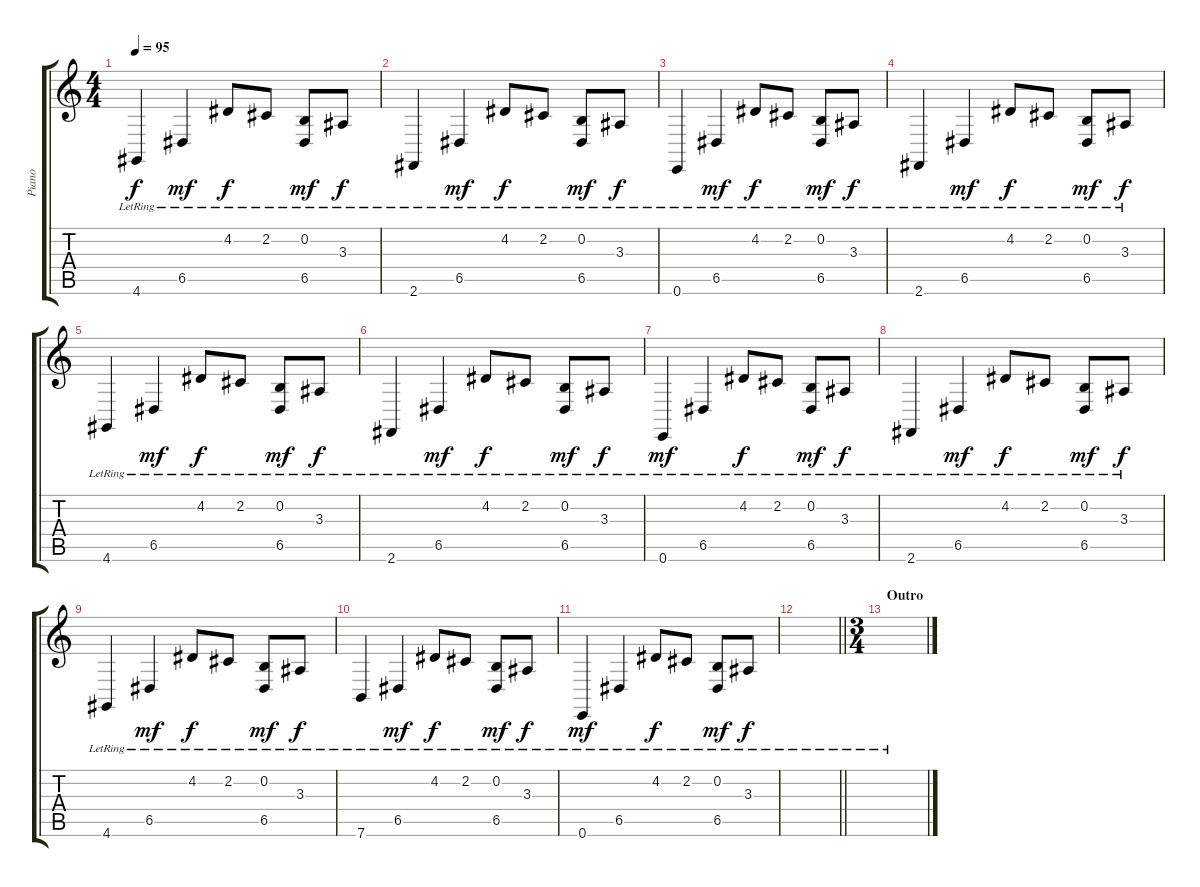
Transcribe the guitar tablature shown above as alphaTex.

\track ("Piano" "Piano") {instrument acousticgrandpiano}
\staff {score tabs}
\tuning (E4 B3 G3 D3 A2 E2) {hide}
\ts (4 4)
\tempo 95
\clef g2
\ks c
4.6{lr}.4{dy f} 6.5{lr}.4{dy mf} 4.2{lr}.8{dy f} 2.2{lr}.8 (0.2{lr} 6.5{lr}).8{dy mf} 3.3{lr}.8{dy f} |
2.6{lr}.4 6.5{lr}.4{dy mf} 4.2{lr}.8{dy f} 2.2{lr}.8 (0.2{lr} 6.5{lr}).8{dy mf} 3.3{lr}.8{dy f} |
0.6{lr}.4 6.5{lr}.4{dy mf} 4.2{lr}.8{dy f} 2.2{lr}.8 (0.2{lr} 6.5{lr}).8{dy mf} 3.3{lr}.8{dy f} |
2.6{lr}.4 6.5{lr}.4{dy mf} 4.2{lr}.8{dy f} 2.2{lr}.8 (0.2{lr} 6.5{lr}).8{dy mf} 3.3{lr}.8{dy f} |
4.6{lr}.4 6.5{lr}.4{dy mf} 4.2{lr}.8{dy f} 2.2{lr}.8 (0.2{lr} 6.5{lr}).8{dy mf} 3.3{lr}.8{dy f} |
2.6{lr}.4 6.5{lr}.4{dy mf} 4.2{lr}.8{dy f} 2.2{lr}.8 (0.2{lr} 6.5{lr}).8{dy mf} 3.3{lr}.8{dy f} |
0.6{lr}.4{dy mf} 6.5{lr}.4 4.2{lr}.8{dy f} 2.2{lr}.8 (0.2{lr} 6.5{lr}).8{dy mf} 3.3{lr}.8{dy f} |
2.6{lr}.4 6.5{lr}.4{dy mf} 4.2{lr}.8{dy f} 2.2{lr}.8 (0.2{lr} 6.5{lr}).8{dy mf} 3.3{lr}.8{dy f} |
4.6{lr}.4 6.5{lr}.4{dy mf} 4.2{lr}.8{dy f} 2.2{lr}.8 (0.2{lr} 6.5{lr}).8{dy mf} 3.3{lr}.8{dy f} |
7.6{lr}.4 6.5{lr}.4{dy mf} 4.2{lr}.8{dy f} 2.2{lr}.8 (0.2{lr} 6.5{lr}).8{dy mf} 3.3{lr}.8{dy f} |
0.6{lr}.4{dy mf} 6.5{lr}.4 4.2{lr}.8{dy f} 2.2{lr}.8 (0.2{lr} 6.5{lr}).8{dy mf} 3.3{lr}.8{dy f} |
\barLineRight lightlight
|
\ts (3 4)
\section ("" "Outro")
